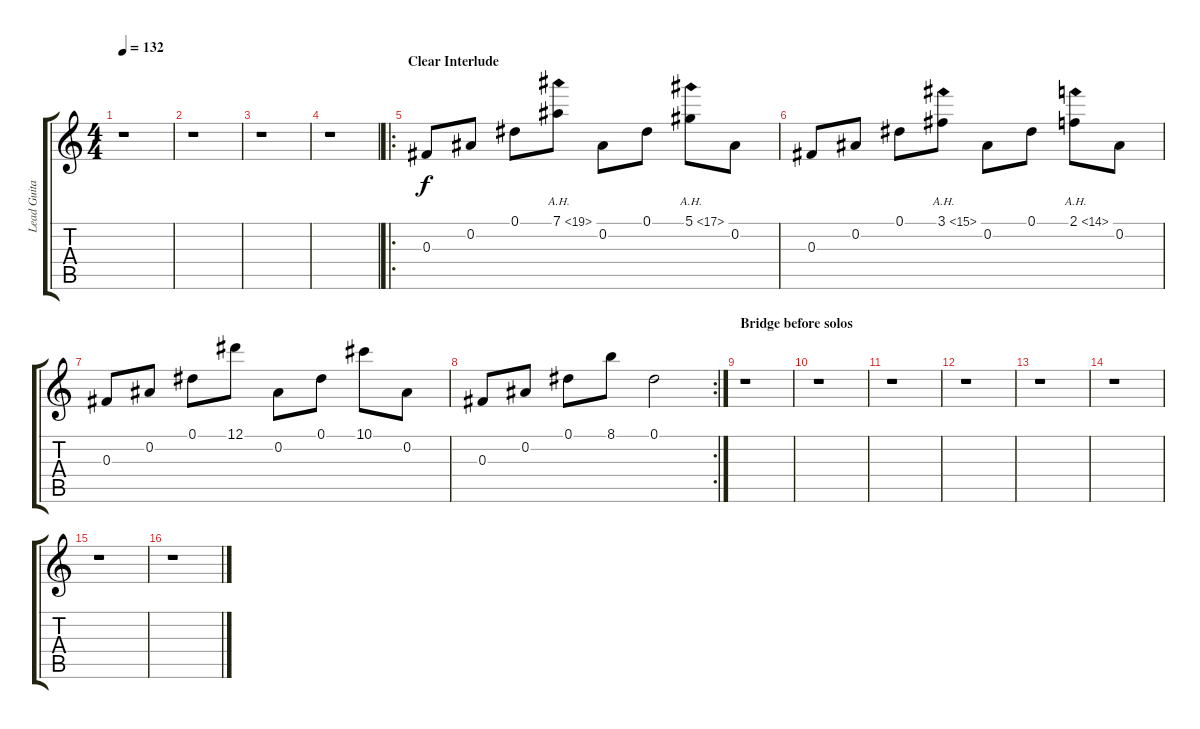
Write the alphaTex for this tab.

\track ("Lead Guitar" "Lead Guita") {instrument distortionguitar}
\staff {score tabs}
\tuning (Eb4 Bb3 Gb3 Db3 Ab2 Eb2) {hide}
\ts (4 4)
\tempo 132
\clef g2
\ks c
r.1{dy f} |
r.1 |
r.1 |
r.1 |
\ro
\section ("" "Clear Interlude")
0.3.8{instrument acousticguitarsteel} 0.2.8 0.1.8 7.1{ah 12}.8 0.2.8 0.1.8 5.1{ah 12}.8 0.2.8 |
0.3.8 0.2.8 0.1.8 3.1{ah 12}.8 0.2.8 0.1.8 2.1{ah 12}.8 0.2.8 |
0.3.8 0.2.8 0.1.8 12.1.8 0.2.8 0.1.8 10.1.8 0.2.8 |
\rc 2
0.3.8 0.2.8 0.1.8 8.1.8 0.1.2 |
\section ("" "Bridge before solos")
r.1 |
r.1 |
r.1 |
r.1 |
r.1 |
r.1 |
r.1 |
r.1
